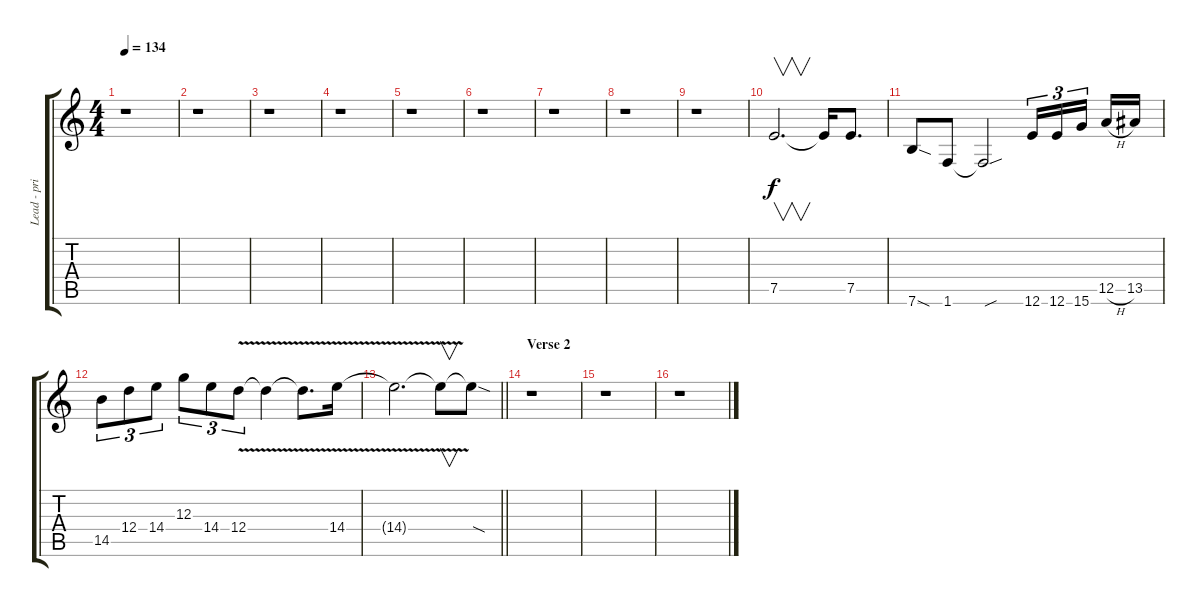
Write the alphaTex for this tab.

\track ("Lead - primary" "Lead - pri") {instrument distortionguitar}
\staff {score tabs}
\tuning (E4 B3 G3 D3 A2 E2) {hide}
\ts (4 4)
\tempo 134
\clef g2
\ks c
r.1{dy f} |
r.1 |
r.1 |
r.1 |
r.1 |
r.1 |
r.1 |
r.1 |
r.1 |
7.5.2{v d balance 14} 7.5{t}.16 7.5.8{d} |
7.6{sod}.8 1.6.8 1.6{sou t}.2 12.6.16{tu (3 2)} 12.6.16{tu (3 2)} 15.6.16{tu (3 2) beam splitsecondary} 12.5{h}.16 13.5.16 |
14.5.8{tu (3 2)} 12.4.8{tu (3 2)} 14.4.8{tu (3 2)} 12.3.8{tu (3 2)} 14.4.8{tu (3 2)} 12.4{v}.8{tu (3 2)} 12.4{v t}.4 12.4{v t}.8{d} 14.4{v}.16 |
\barLineRight lightlight
14.4{v t}.2{d} 14.4{t}.8{v} 14.4{sod t}.8 |
\section ("" "Verse 2")
r.1 |
r.1 |
r.1
